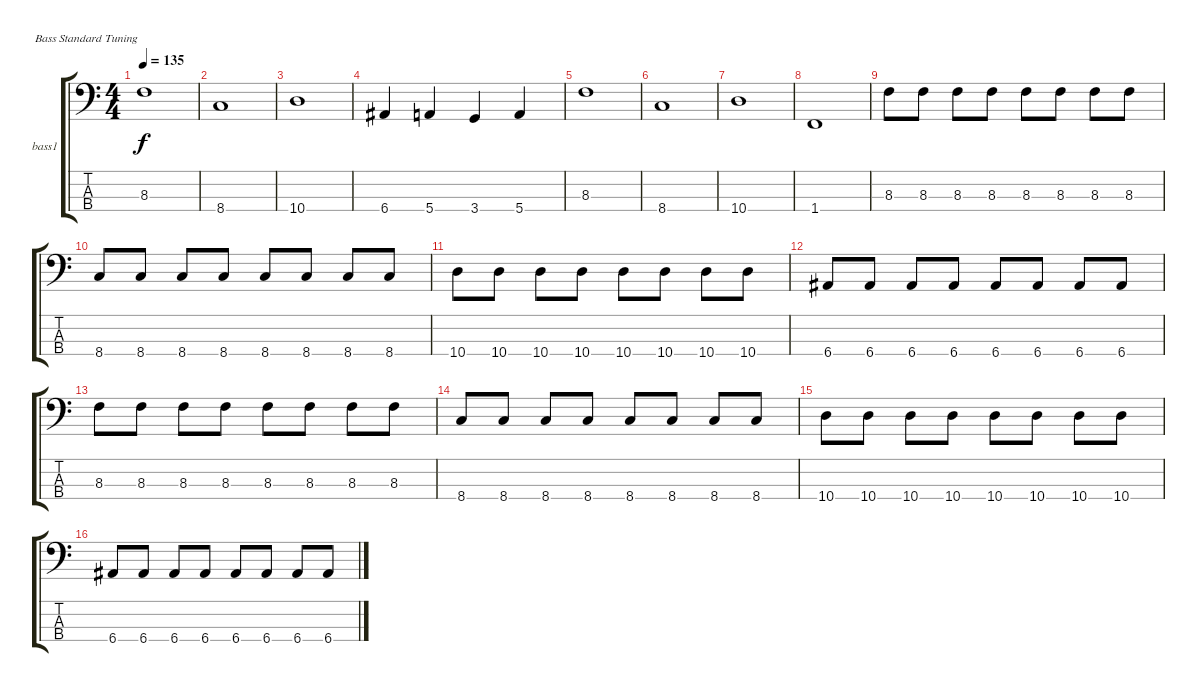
\defaultSystemsLayout 4
\bracketExtendMode groupsimilarinstruments
\firstSystemTrackNameOrientation horizontal
\otherSystemsTrackNameOrientation horizontal
\track ("Bass" "bass1") {instrument acousticbass}
\staff {score tabs}
\tuning (G2 D2 A1 E1)
\ts (4 4)
\tempo 135
\clef f4
\ks c
8.3.1{dy f} |
8.4.1 |
10.4.1 |
6.4.4 5.4.4 3.4.4 5.4.4 |
8.3.1 |
8.4.1 |
10.4.1 |
1.4.1 |
8.3.8 8.3.8 8.3.8 8.3.8 8.3.8 8.3.8 8.3.8 8.3.8 |
8.4.8 8.4.8 8.4.8 8.4.8 8.4.8 8.4.8 8.4.8 8.4.8 |
10.4.8 10.4.8 10.4.8 10.4.8 10.4.8 10.4.8 10.4.8 10.4.8 |
6.4.8 6.4.8 6.4.8 6.4.8 6.4.8 6.4.8 6.4.8 6.4.8 |
8.3.8 8.3.8 8.3.8 8.3.8 8.3.8 8.3.8 8.3.8 8.3.8 |
8.4.8 8.4.8 8.4.8 8.4.8 8.4.8 8.4.8 8.4.8 8.4.8 |
10.4.8 10.4.8 10.4.8 10.4.8 10.4.8 10.4.8 10.4.8 10.4.8 |
6.4.8 6.4.8 6.4.8 6.4.8 6.4.8 6.4.8 6.4.8 6.4.8
